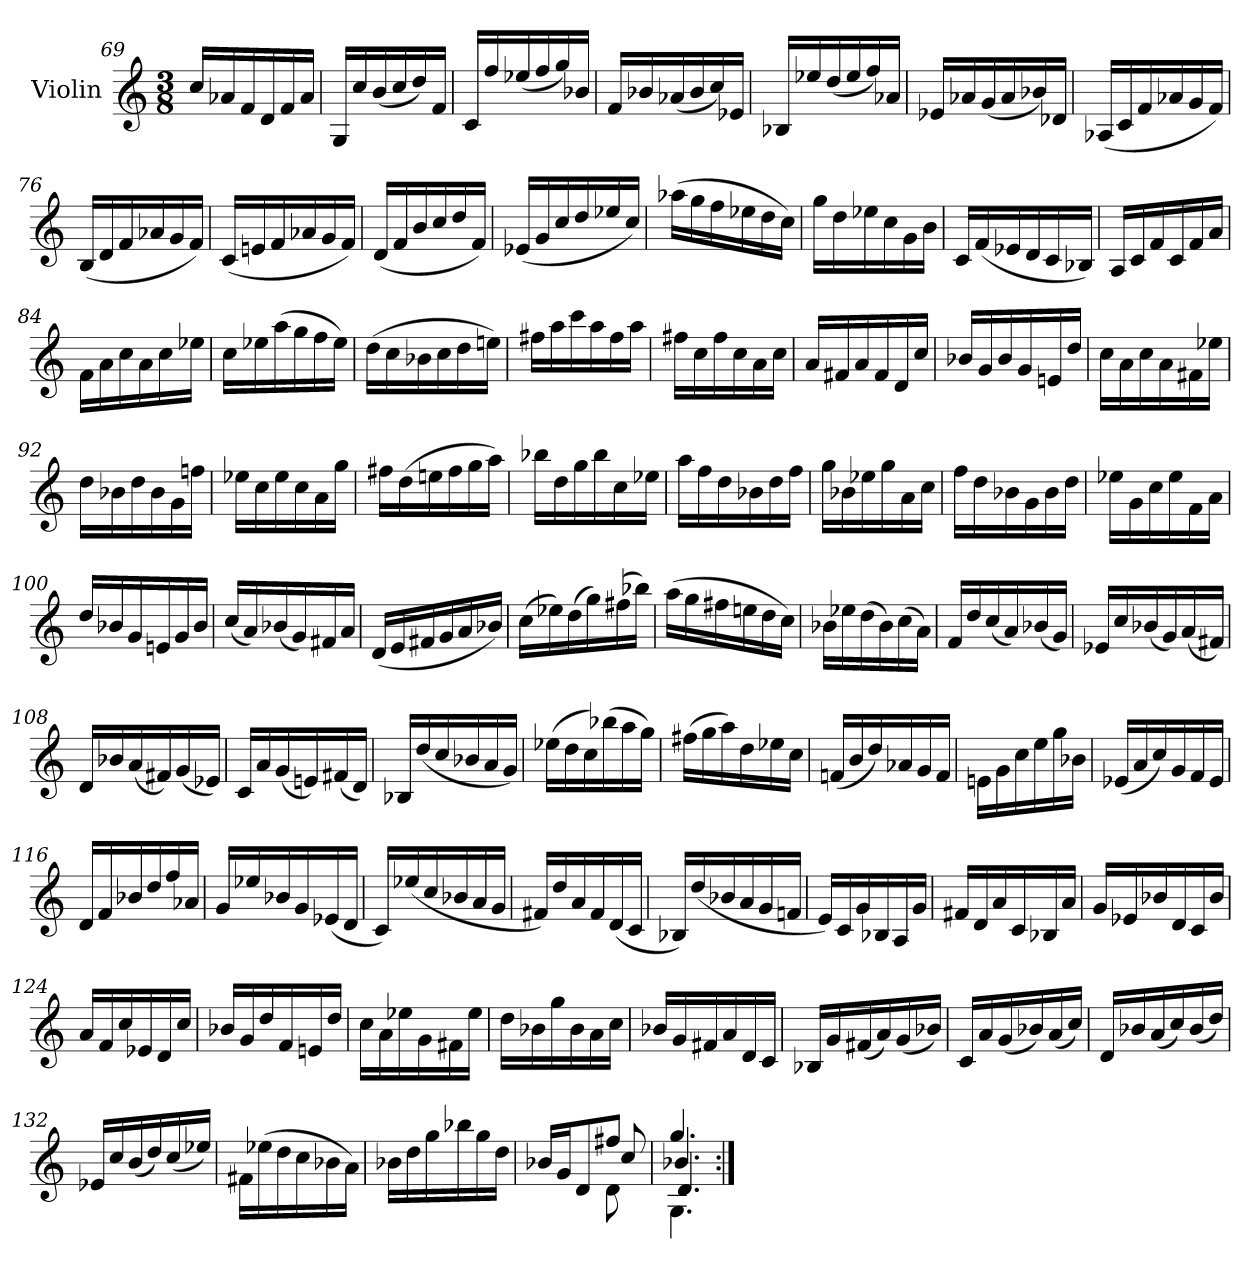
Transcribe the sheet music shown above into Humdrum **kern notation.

**kern
*part1
*staff1
*I"Violin
*I'Vln.
*clefG2
*k[]
*M3/8
=69
16cc/LL
16a-X/
16f/
16d/
16f/
16a-/JJ
=70
16G/LL
16cc/
(<16b/
16cc/
16dd/)
16f/JJ
=71
16c/LL
16ff/
(<16ee-X/
16ff/
16gg/)
16b-X/JJ
=72
16f/LL
16b-X/
(<16a-X/
16b-/
16cc/)
16e-X/JJ
=73
16B-X/LL
16ee-X/
(<16dd/
16ee-/
16ff/)
16a-X/JJ
=74
16e-X/LL
16a-X/
(<16g/
16a-/
16b-X/)
16d-X/JJ
=75
(<16A-X/LL
16c/
16f/
16a-X/
16g/
16f/JJ)
=76
(<16B/LL
16d/
16f/
16a-X/
16g/
16f/JJ)
=77
(<16c/LL
16en/
16f/
16a-X/
16g/
16f/JJ)
=78
(<16d/LL
16f/
16b/
16cc/
16dd/
16f/JJ)
=79
(<16e-X/LL
16g/
16cc/
16dd/
16ee-X/
16cc/JJ)
=80
(>16aa-X\LL
16gg\
16ff\
16ee-X\
16dd\
16cc\JJ)
=81
16gg\LL
16dd\
16ee-X\
16cc\
16g\
16b\JJ
=82
16c/LL
(<16f/
16e-X/
16d/
16c/
16B-X/JJ)
=83
16A/LL
16c/
16f/
16c/
16f/
16a/JJ
=84
16f\LL
16a\
16cc\
16a\
16cc\
16ee-X\JJ
=85
16cc\LL
16ee-X\
(>16aa\
16gg\
16ff\
16ee-\JJ)
=86
(>16dd\LL
16cc\
16b-X\
16cc\
16dd\
16een\JJ)
=87
16ff#X\LL
16aa\
16ccc\
16aa\
16ff#\
16aa\JJ
=88
16ff#X\LL
16cc\
16ff#\
16cc\
16a\
16cc\JJ
=89
16a/LL
16f#X/
16a/
16f#/
16d/
16cc/JJ
=90
16b-X/LL
16g/
16b-/
16g/
16en/
16dd/JJ
=91
16cc\LL
16a\
16cc\
16a\
16f#X\
16ee-X\JJ
=92
16dd\LL
16b-X\
16dd\
16b-\
16g\
16ffn\JJ
=93
16ee-X\LL
16cc\
16ee-\
16cc\
16a\
16gg\JJ
=94
16ff#X\LL
(>16dd\
16een\
16ff#\
16gg\
16aa\JJ)
=95
16bb-X\LL
16dd\
16gg\
16bb-\
16cc\
16ee-X\JJ
=96
16aa\LL
16ff\
16dd\
16b-X\
16dd\
16ff\JJ
=97
16gg\LL
16b-X\
16ee-X\
16gg\
16a\
16cc\JJ
=98
16ff\LL
16dd\
16b-X\
16g\
16b-\
16dd\JJ
=99
16ee-X\LL
16g\
16cc\
16ee-\
16f\
16a\JJ
=100
16dd/LL
16b-X/
16g/
16en/
16g/
16b-/JJ
=101
(<16cc/LL
16a/)
(<16b-X/
16g/)
16f#X/
16a/JJ
=102
(<16d/LL
16e/
16f#X/
16g/
16a/
16b-X/JJ)
=103
(>16cc\LL
16ee-X\)
(>16dd\
16gg\)
(>16ff#X\
16bb-X\JJ)
=104
(>16aa\LL
16gg\
16ff#X\
16een\
16dd\
16cc\JJ)
=105
16b-X\LL
16ee-X\
(>16dd\
16b-\)
(>16cc\
16a\JJ)
=106
16f/LL
16dd/
(<16cc/
16a/)
(<16b-X/
16g/JJ)
=107
16e-X/LL
16cc/
(<16b-X/
16g/)
(<16a/
16f#X/JJ)
=108
16d/LL
16b-X/
(<16a/
16f#X/)
(<16g/
16e-X/JJ)
=109
16c/LL
16a/
(<16g/
16en/)
(<16f#X/
16d/JJ)
=110
16B-X/LL
(<16dd/
16cc/
16b-X/
16a/
16g/JJ)
=111
(>16ee-X\LL
16dd\
16cc\)
(>16bb-X\
16aa\
16gg\JJ)
=112
(>16ff#X\LL
16gg\
16aa\)
16dd\
16ee-X\
16cc\JJ
=113
(<16fn/LL
16b/
16dd/)
16a-X/
16g/
16f/JJ
=114
16en\LL
16g\
16cc\
16ee\
16gg\
16b-X\JJ
=115
(<16e-X/LL
16a/
16cc/)
16g/
16f/
16e-/JJ
=116
16d/LL
16f/
16b-X/
16dd/
16ff/
16a-X/JJ
=117
16g/LL
16ee-X/
16b-X/
16g/
(<16e-X/
16d/JJ
=118
16c/LL)
(<16ee-X/
16cc/
16b-X/
16a/
16g/JJ
=119
16f#X/LL)
16dd/
16a/
16f#/
(<16d/
16c/JJ
=120
16B-X/LL)
(<16dd/
16b-X/
16a/
16g/
16fn/JJ
=121
16e/LL)
16c/
16g/
16B-X/
16A/
16g/JJ
=122
16f#X/LL
16d/
16a/
16c/
16B-X/
16a/JJ
=123
16g/LL
16e-X/
16b-X/
16d/
16c/
16b-/JJ
=124
16a/LL
16f/
16cc/
16e-X/
16d/
16cc/JJ
=125
16b-X/LL
16g/
16dd/
16f/
16en/
16dd/JJ
=126
16cc\LL
16a\
16ee-X\
16g\
16f#X\
16ee-\JJ
=127
16dd\LL
16b-X\
16gg\
16b-\
16a\
16cc\JJ
=128
16b-X/LL
16g/
16f#X/
16a/
16d/
16c/JJ
=129
16B-X/LL
16g/
(<16f#X/
16a/)
(<16g/
16b-X/JJ)
=130
16c/LL
16a/
(<16g/
16b-X/)
(<16a/
16cc/JJ)
=131
16d/LL
16b-X/
(<16a/
16cc/)
(<16b-/
16dd/JJ)
=132
16e-X/LL
16cc/
(<16b/
16dd/)
(<16cc/
16ee-X/JJ)
=133
16f#X\LL
(>16ee-X\
16dd\
16cc\
16b-X\
16a\JJ)
=134
16b-X\LL
16dd\
16gg\
16bb-X\
16gg\
16dd\JJ
=135
*^
*	*^
16b-X/LL	4ryy	4ryy
16g/J	.	.
8d/	.	.
8ff#X/J	8d\	8cc/
=136	=136	=136
*	*	*^
4.gg/	4.G\	4.b-X/	4.d/
*v	*v	*v	*v
=:|!
*-
